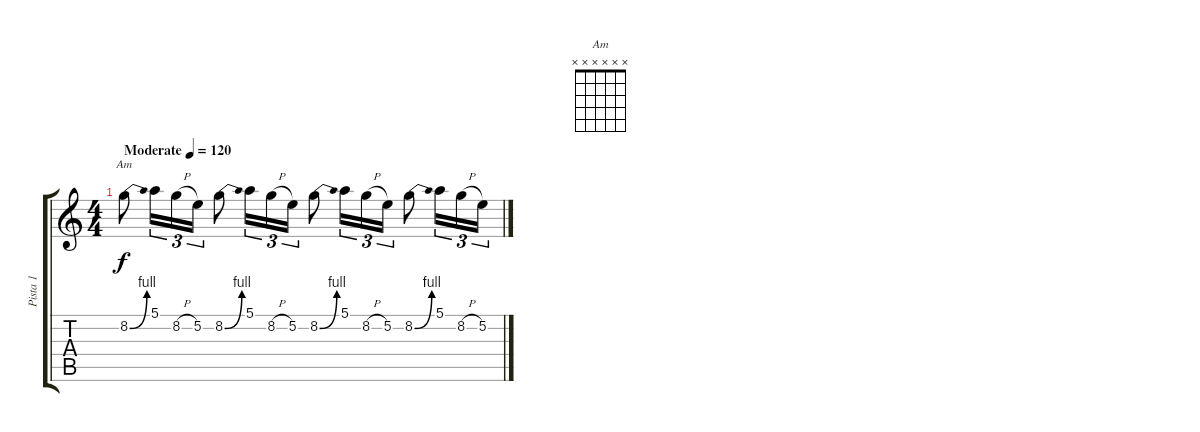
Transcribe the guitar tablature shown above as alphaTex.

\track ("Pista 1" "Pista 1") {mute instrument distortionguitar}
\staff {score tabs}
\tuning (E4 B3 G3 D3 A2 E2) {hide}
\chord ("Am" x x x x x x)
\ts (4 4)
\tempo (120 "Moderate")
\clef g2
\ks c
8.2{be (bend 0 0 60 4)}.8{ch "Am" dy f instrument distortionguitar} 5.1.16{tu (3 2)} 8.2{h}.16{tu (3 2)} 5.2.16{tu (3 2)} 8.2{be (bend 0 0 60 4)}.8 5.1.16{tu (3 2)} 8.2{h}.16{tu (3 2)} 5.2.16{tu (3 2)} 8.2{be (bend 0 0 60 4)}.8 5.1.16{tu (3 2)} 8.2{h}.16{tu (3 2)} 5.2.16{tu (3 2)} 8.2{be (bend 0 0 60 4)}.8 5.1.16{tu (3 2)} 8.2{h}.16{tu (3 2)} 5.2.16{tu (3 2)}
